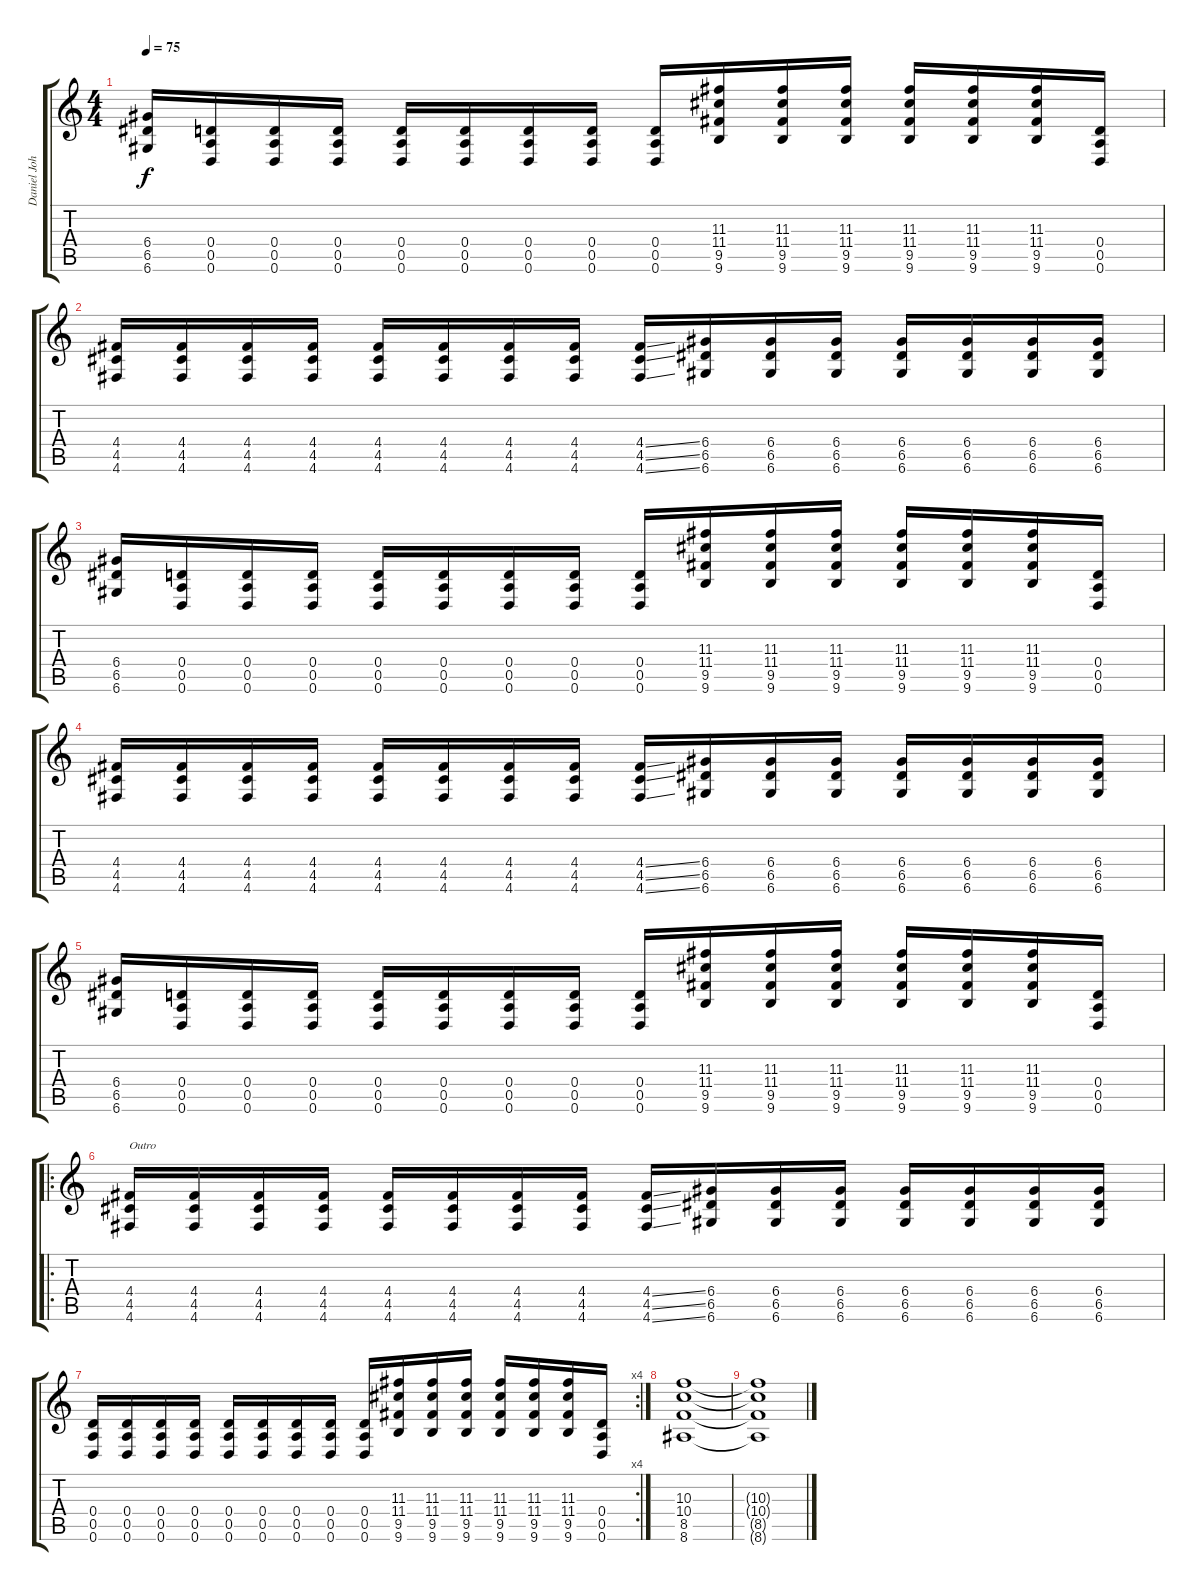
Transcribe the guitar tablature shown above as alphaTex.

\track ("Daniel Johns (Gtr3)" "Daniel Joh") {instrument distortionguitar}
\staff {score tabs}
\tuning (E4 B3 G3 D3 A2 D2) {hide}
\ts (4 4)
\tempo 75
\clef g2
\ks c
(6.4 6.5 6.6).16{dy f} (0.4 0.5 0.6).16 (0.4 0.5 0.6).16 (0.4 0.5 0.6).16 (0.4 0.5 0.6).16 (0.4 0.5 0.6).16 (0.4 0.5 0.6).16 (0.4 0.5 0.6).16 (0.4 0.5 0.6).16 (11.3 11.4 9.5 9.6).16 (11.3 11.4 9.5 9.6).16 (11.3 11.4 9.5 9.6).16 (11.3 11.4 9.5 9.6).16 (11.3 11.4 9.5 9.6).16 (11.3 11.4 9.5 9.6).16 (0.4 0.5 0.6).16 |
(4.4 4.5 4.6).16 (4.4 4.5 4.6).16 (4.4 4.5 4.6).16 (4.4 4.5 4.6).16 (4.4 4.5 4.6).16 (4.4 4.5 4.6).16 (4.4 4.5 4.6).16 (4.4 4.5 4.6).16 (4.4{ss} 4.5{ss} 4.6{ss}).16 (6.4 6.5 6.6).16 (6.4 6.5 6.6).16 (6.4 6.5 6.6).16 (6.4 6.5 6.6).16 (6.4 6.5 6.6).16 (6.4 6.5 6.6).16 (6.4 6.5 6.6).16 |
(6.4 6.5 6.6).16 (0.4 0.5 0.6).16 (0.4 0.5 0.6).16 (0.4 0.5 0.6).16 (0.4 0.5 0.6).16 (0.4 0.5 0.6).16 (0.4 0.5 0.6).16 (0.4 0.5 0.6).16 (0.4 0.5 0.6).16 (11.3 11.4 9.5 9.6).16 (11.3 11.4 9.5 9.6).16 (11.3 11.4 9.5 9.6).16 (11.3 11.4 9.5 9.6).16 (11.3 11.4 9.5 9.6).16 (11.3 11.4 9.5 9.6).16 (0.4 0.5 0.6).16 |
(4.4 4.5 4.6).16 (4.4 4.5 4.6).16 (4.4 4.5 4.6).16 (4.4 4.5 4.6).16 (4.4 4.5 4.6).16 (4.4 4.5 4.6).16 (4.4 4.5 4.6).16 (4.4 4.5 4.6).16 (4.4{ss} 4.5{ss} 4.6{ss}).16 (6.4 6.5 6.6).16 (6.4 6.5 6.6).16 (6.4 6.5 6.6).16 (6.4 6.5 6.6).16 (6.4 6.5 6.6).16 (6.4 6.5 6.6).16 (6.4 6.5 6.6).16 |
(6.4 6.5 6.6).16 (0.4 0.5 0.6).16 (0.4 0.5 0.6).16 (0.4 0.5 0.6).16 (0.4 0.5 0.6).16 (0.4 0.5 0.6).16 (0.4 0.5 0.6).16 (0.4 0.5 0.6).16 (0.4 0.5 0.6).16 (11.3 11.4 9.5 9.6).16 (11.3 11.4 9.5 9.6).16 (11.3 11.4 9.5 9.6).16 (11.3 11.4 9.5 9.6).16 (11.3 11.4 9.5 9.6).16 (11.3 11.4 9.5 9.6).16 (0.4 0.5 0.6).16 |
\ro
(4.4 4.5 4.6).16{txt "Outro" volume 5} (4.4 4.5 4.6).16 (4.4 4.5 4.6).16 (4.4 4.5 4.6).16 (4.4 4.5 4.6).16 (4.4 4.5 4.6).16 (4.4 4.5 4.6).16 (4.4 4.5 4.6).16 (4.4{ss} 4.5{ss} 4.6{ss}).16 (6.4 6.5 6.6).16 (6.4 6.5 6.6).16 (6.4 6.5 6.6).16 (6.4 6.5 6.6).16 (6.4 6.5 6.6).16 (6.4 6.5 6.6).16 (6.4 6.5 6.6).16 |
\rc 4
(0.4 0.5 0.6).16 (0.4 0.5 0.6).16 (0.4 0.5 0.6).16 (0.4 0.5 0.6).16 (0.4 0.5 0.6).16 (0.4 0.5 0.6).16 (0.4 0.5 0.6).16 (0.4 0.5 0.6).16 (0.4 0.5 0.6).16 (11.3 11.4 9.5 9.6).16 (11.3 11.4 9.5 9.6).16 (11.3 11.4 9.5 9.6).16 (11.3 11.4 9.5 9.6).16 (11.3 11.4 9.5 9.6).16 (11.3 11.4 9.5 9.6).16 (0.4 0.5 0.6).16 |
(10.3 10.4 8.5 8.6).1 |
(10.3{t} 10.4{t} 8.5{t} 8.6{t}).1
